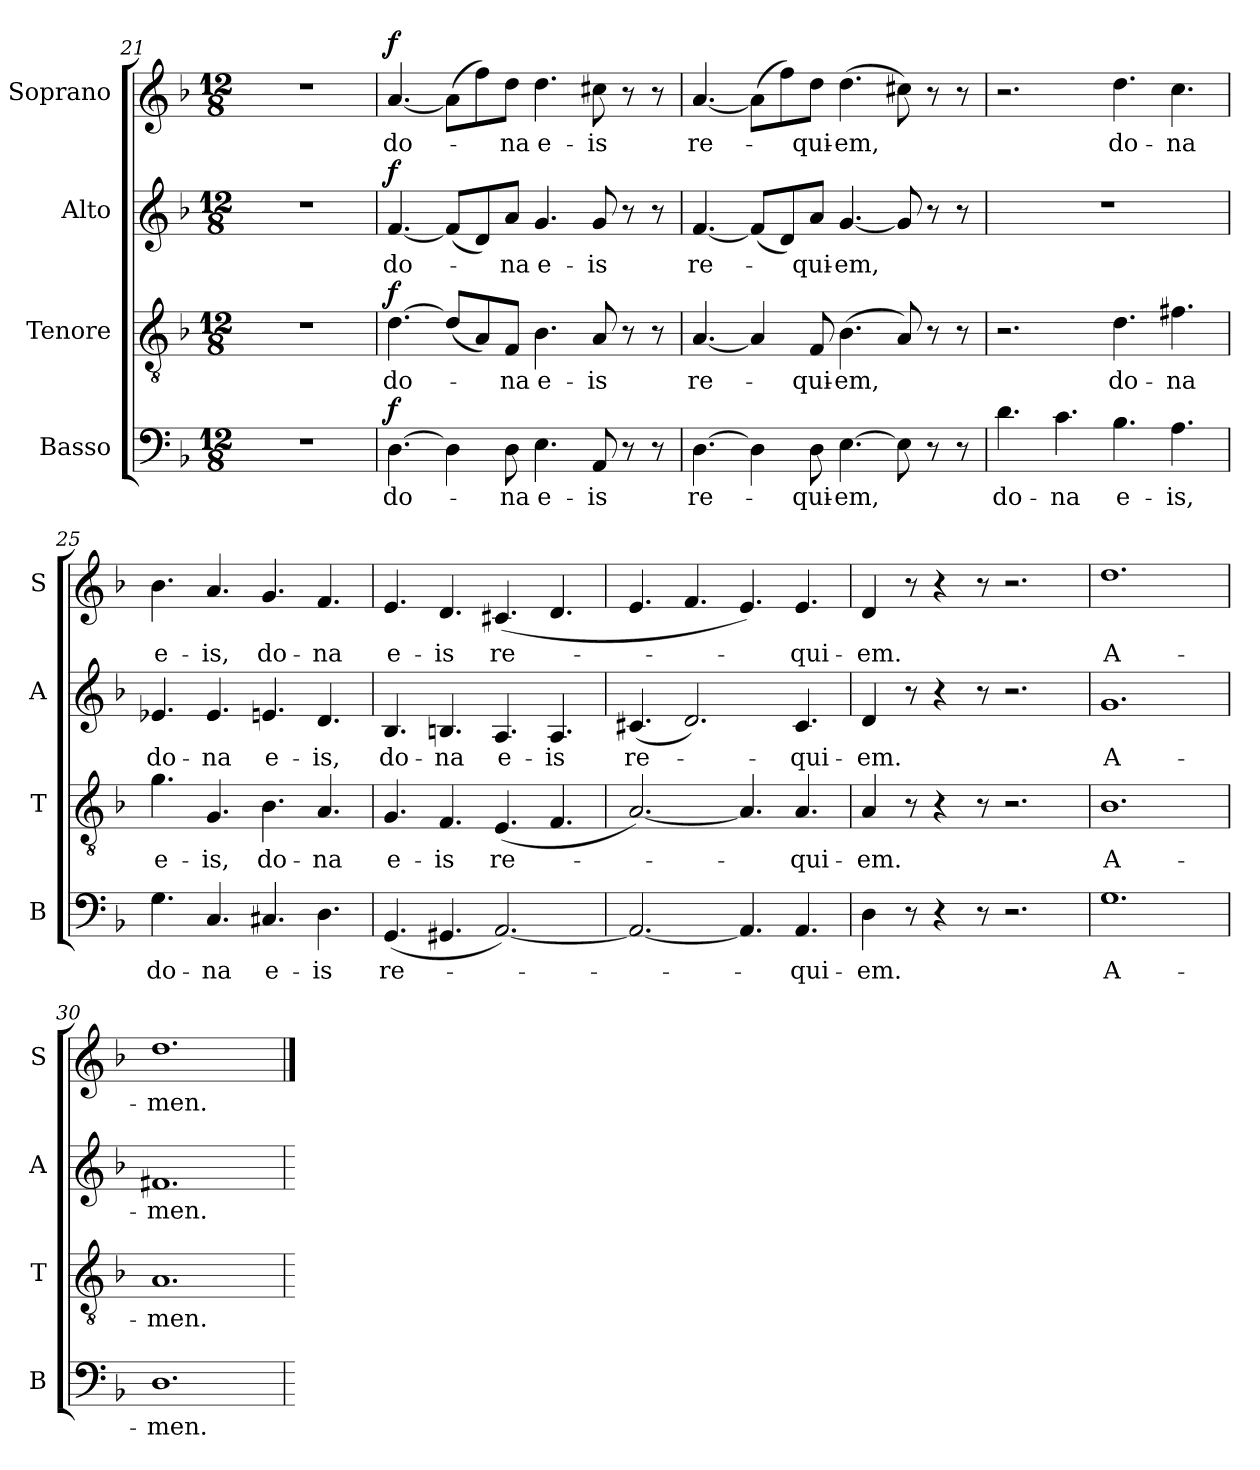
**kern	**text	**dynam	**kern	**text	**dynam	**kern	**text	**dynam	**kern	**text	**dynam
*part4	*part4	*part4	*part3	*part3	*part3	*part2	*part2	*part2	*part1	*part1	*part1
*staff4	*staff4	*staff4	*staff3	*staff3	*staff3	*staff2	*staff2	*staff2	*staff1	*staff1	*staff1
*I"Basso	*	*	*I"Tenore	*	*	*I"Alto	*	*	*I"Soprano	*	*
*I'B	*	*	*I'T	*	*	*I'A	*	*	*I'S	*	*
*clefF4	*	*	*clefGv2	*	*	*clefG2	*	*	*clefG2	*	*
*k[b-]	*	*	*k[b-]	*	*	*k[b-]	*	*	*k[b-]	*	*
*F:	*	*	*F:	*	*	*F:	*	*	*F:	*	*
*M12/8	*	*	*M12/8	*	*	*M12/8	*	*	*M12/8	*	*
=21	=21	=21	=21	=21	=21	=21	=21	=21	=21	=21	=21
1.r	.	.	1.r	.	.	1.r	.	.	1.r	.	.
=22	=22	=22	=22	=22	=22	=22	=22	=22	=22	=22	=22
!	!LO:LY:b:cj	!LO:DY:a	!	!LO:LY:b:cj	!LO:DY:a	!	!LO:LY:b:cj	!LO:DY:a	!	!LO:LY:b:cj	!LO:DY:a
[>4.D\	do-	f	[>4.d\	do-	f	[<4.f/	do-	f	[>4.a/	do-	f
4D\]	.	.	(<8d/L]	.	.	(<8f/L]	.	.	(>8a\L]	.	.
.	.	.	8A/)	.	.	8d/)	.	.	8ff\)	.	.
!	!LO:LY:b:cj	!	!	!LO:LY:b:cj	!	!	!LO:LY:b:cj	!	!	!LO:LY:b:cj	!
8D\	-na	.	8F/J	-na	.	8a/J	-na	.	8dd\J	-na	.
!	!LO:LY:b:cj	!	!	!LO:LY:b:cj	!	!	!LO:LY:b:cj	!	!	!LO:LY:b:cj	!
4.E\	e-	.	4.B-\	e-	.	4.g/	e-	.	4.dd\	e-	.
!	!LO:LY:b:cj	!	!	!LO:LY:b:cj	!	!	!LO:LY:b:cj	!	!	!LO:LY:b:cj	!
8AA/	-is	.	8A/	-is	.	8g/	-is	.	8cc#X\	-is	.
8r	.	.	8r	.	.	8r	.	.	8r	.	.
8r	.	.	8r	.	.	8r	.	.	8r	.	.
!!LO:LB:g=z
=23	=23	=23	=23	=23	=23	=23	=23	=23	=23	=23	=23
!	!LO:LY:b:cj	!	!	!LO:LY:b:cj	!	!	!LO:LY:b:cj	!	!	!LO:LY:b:cj	!
[>4.D\	re-	.	[<4.A/	re-	.	[<4.f/	re-	.	[>4.a/	re-	.
4D\]	.	.	4A/]	.	.	(<8f/L]	.	.	(>8a\L]	.	.
.	.	.	.	.	.	8d/)	.	.	8ff\)	.	.
!	!LO:LY:b:cj	!	!	!LO:LY:b:cj	!	!	!LO:LY:b:cj	!	!	!LO:LY:b:cj	!
8D\	-qui-	.	8F/	-qui-	.	8a/J	-qui-	.	8dd\J	-qui-	.
!	!LO:LY:b	!	!	!LO:LY:b	!	!	!LO:LY:b	!	!	!LO:LY:b	!
[>4.E\	-em,	.	(>4.B-\	-em,	.	[<4.g/	-em,	.	(>4.dd\	-em,	.
8E\]	.	.	8A/)	.	.	8g/]	.	.	8cc#X\)	.	.
8r	.	.	8r	.	.	8r	.	.	8r	.	.
8r	.	.	8r	.	.	8r	.	.	8r	.	.
=24	=24	=24	=24	=24	=24	=24	=24	=24	=24	=24	=24
!	!LO:LY:b:cj	!	!	!	!	!LO:N:vis=1	!	!	!	!	!
4.d\	do-	.	2.r	.	.	1.r	.	.	2.r	.	.
!	!LO:LY:b:cj	!	!	!	!	!	!	!	!	!	!
4.c\	-na	.	.	.	.	.	.	.	.	.	.
!	!LO:LY:b:cj	!	!	!LO:LY:b:cj	!	!	!	!	!	!LO:LY:b:cj	!
4.B-\	e-	.	4.d\	do-	.	.	.	.	4.dd\	do-	.
!	!LO:LY:b:cj	!	!	!LO:LY:b:cj	!	!	!	!	!	!LO:LY:b:cj	!
4.A\	-is,	.	4.f#X\	-na	.	.	.	.	4.cc\	-na	.
!!LO:PB:g=z
=25	=25	=25	=25	=25	=25	=25	=25	=25	=25	=25	=25
!	!LO:LY:b:cj	!	!	!LO:LY:b:cj	!	!	!LO:LY:b:cj	!	!	!LO:LY:b:cj	!
4.G\	do-	.	4.g\	e-	.	4.e-X/	do-	.	4.b-\	e-	.
!	!LO:LY:b:cj	!	!	!LO:LY:b:cj	!	!	!LO:LY:b:cj	!	!	!LO:LY:b:cj	!
4.C/	-na	.	4.G/	-is,	.	4.e-/	-na	.	4.a/	-is,	.
!	!LO:LY:b:cj	!	!	!LO:LY:b:cj	!	!	!LO:LY:b:cj	!	!	!LO:LY:b:cj	!
4.C#X/	e-	.	4.B-\	do-	.	4.en/	e-	.	4.g/	do-	.
!	!LO:LY:b:cj	!	!	!LO:LY:b:cj	!	!	!LO:LY:b:cj	!	!	!LO:LY:b:cj	!
4.D\	-is	.	4.A/	-na	.	4.d/	-is,	.	4.f/	-na	.
=26	=26	=26	=26	=26	=26	=26	=26	=26	=26	=26	=26
!	!LO:LY:b:cj	!	!	!LO:LY:b:cj	!	!	!LO:LY:b:cj	!	!	!LO:LY:b:cj	!
(<4.GG/	re-	.	4.G/	e-	.	4.B-/	do-	.	4.e/	e-	.
!	!	!	!	!LO:LY:b:cj	!	!	!LO:LY:b:cj	!	!	!LO:LY:b:cj	!
4.GG#X/	.	.	4.F/	-is	.	4.Bn/	-na	.	4.d/	-is	.
!	!	!	!	!LO:LY:b:cj	!	!	!LO:LY:b:cj	!	!	!LO:LY:b:cj	!
[<2.AA/)	.	.	(<4.E/	re-	.	4.A/	e-	.	(<4.c#X/	re-	.
!	!	!	!	!	!	!	!LO:LY:b:cj	!	!	!	!
.	.	.	4.F/	.	.	4.A/	-is	.	4.d/	.	.
=27	=27	=27	=27	=27	=27	=27	=27	=27	=27	=27	=27
!	!	!	!	!	!	!	!LO:LY:b:cj	!	!	!	!
2.AA/_<	.	.	[<2.A/)	.	.	(<4.c#X/	re-	.	4.e/	.	.
.	.	.	.	.	.	2.d/)	.	.	4.f/	.	.
4.AA/]	.	.	4.A/]	.	.	.	.	.	4.e/)	.	.
!	!LO:LY:b:cj	!	!	!LO:LY:b:cj	!	!	!LO:LY:b:cj	!	!	!LO:LY:b:cj	!
4.AA/	-qui-	.	4.A/	-qui-	.	4.c#/	-qui-	.	4.e/	-qui-	.
=28	=28	=28	=28	=28	=28	=28	=28	=28	=28	=28	=28
!	!LO:LY:b:cj	!	!	!LO:LY:b:cj	!	!	!LO:LY:b:cj	!	!	!LO:LY:b:cj	!
4D\	-em.	.	4A/	-em.	.	4d/	-em.	.	4d/	-em.	.
8r	.	.	8r	.	.	8r	.	.	8r	.	.
4r	.	.	4r	.	.	4r	.	.	4r	.	.
8r	.	.	8r	.	.	8r	.	.	8r	.	.
2.r	.	.	2.r	.	.	2.r	.	.	2.r	.	.
=29	=29	=29	=29	=29	=29	=29	=29	=29	=29	=29	=29
!	!LO:LY:b:cj	!	!	!LO:LY:b:cj	!	!	!LO:LY:b:cj	!	!	!LO:LY:b:cj	!
1.G	A-	.	1.B-	A-	.	1.g	A-	.	1.dd	A-	.
=30	=30	=30	=30	=30	=30	=30	=30	=30	=30	=30	=30
!	!LO:LY:b:cj	!	!	!LO:LY:b:cj	!	!	!LO:LY:b:cj	!	!	!LO:LY:b:cj	!
1.D	-men.	.	1.A	-men.	.	1.f#X	-men.	.	1.dd	-men.	.
=	==	==	=	==	==	=	==	==	==	==	==
*-	*-	*-	*-	*-	*-	*-	*-	*-	*-	*-	*-
